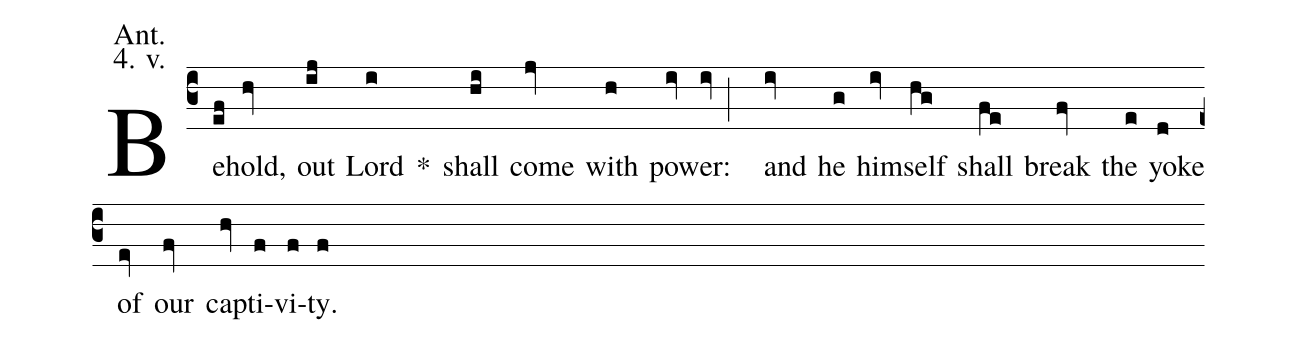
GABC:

annotation: Ant.;
annotation: 4. v.;
%%
(c3) Be(ef)hold,(hv) out(ij) Lord(i) <sp>*</sp>() shall(hi) come(jv) with(h) pow(iv)er:(iv;) and(iv) he(g) him(iv)self(hg) shall(fe) break(fv) the(e) yoke(d) of(ev) our(fv) cap(hv)ti(f)vi(f)ty.(f)
